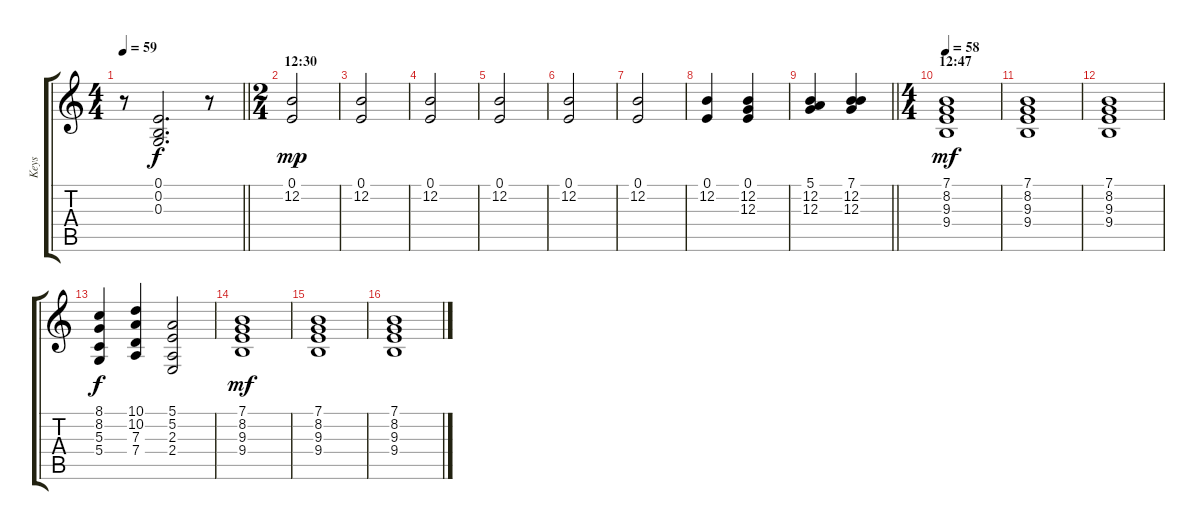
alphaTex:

\track ("Keys" "Keys") {instrument voiceoohs}
\staff {score tabs}
\tuning (E4 B3 G3 D3 A2 E2) {hide}
\ts (4 4)
\tempo 59
\clef g2
\barLineRight lightlight
\ks c
r.8{dy f} (0.1 0.2 0.3).2{d} r.8 |
\ts (2 4)
\section ("" "12:30")
(0.1 12.2).2{dy mp} |
(0.1 12.2).2 |
(0.1 12.2).2 |
(0.1 12.2).2 |
(0.1 12.2).2 |
(0.1 12.2).2 |
(0.1 12.2).4 (0.1 12.2 12.3).4 |
\barLineRight lightlight
(5.1 12.2 12.3).4 (7.1 12.2 12.3).4 |
\ts (4 4)
\section ("" "12:47")
\tempo 58
(7.1 8.2 9.3 9.4).1{dy mf} |
(7.1 8.2 9.3 9.4).1 |
(7.1 8.2 9.3 9.4).1 |
(8.1 8.2 5.3 5.4).4{dy f} (10.1 10.2 7.3 7.4).4 (5.1 5.2 2.3 2.4).2 |
(7.1 8.2 9.3 9.4).1{dy mf} |
(7.1 8.2 9.3 9.4).1 |
(7.1 8.2 9.3 9.4).1
